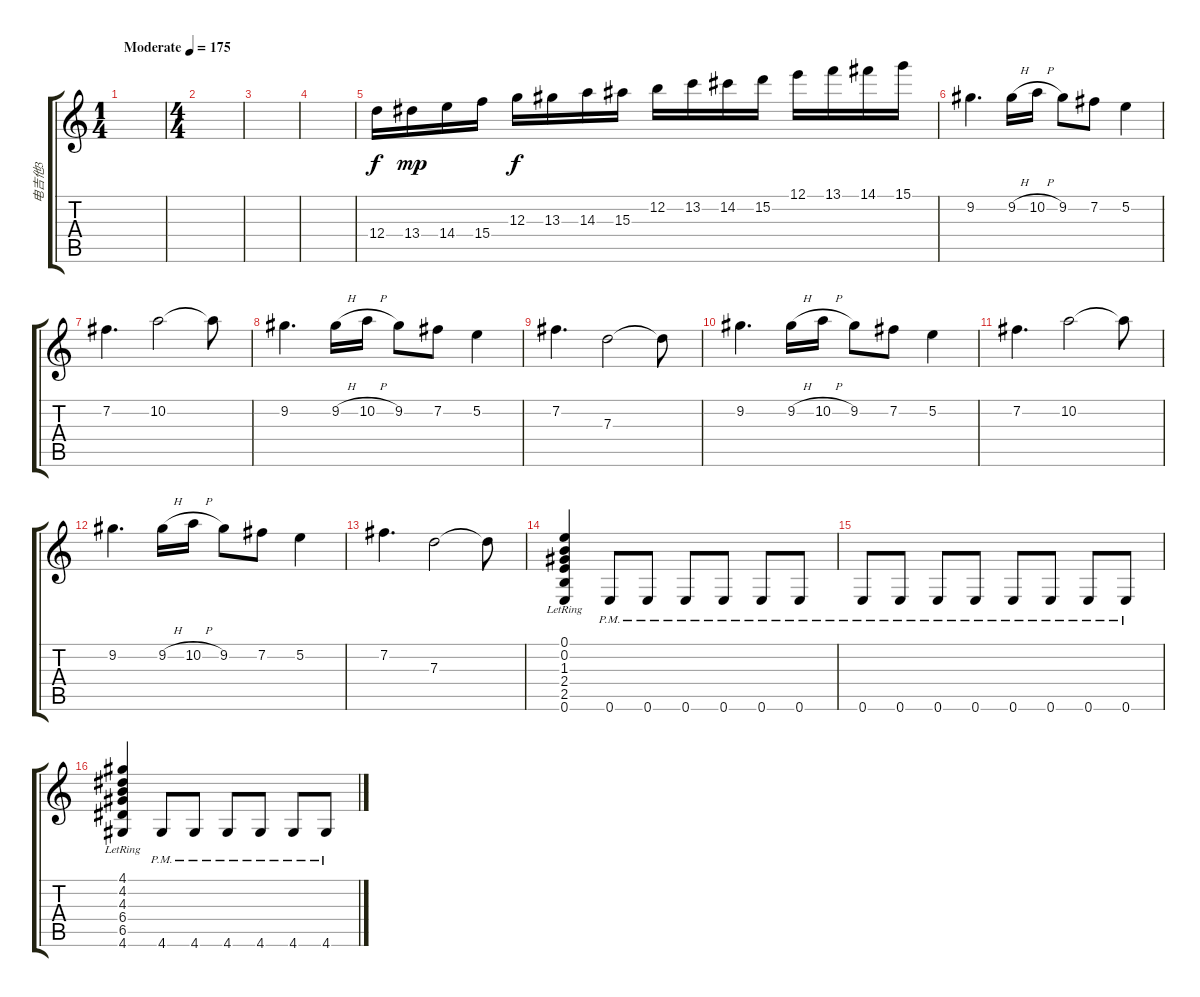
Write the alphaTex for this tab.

\track ("电吉他3" "电吉他3") {instrument distortionguitar}
\staff {score tabs}
\tuning (E4 B3 G3 D3 A2 E2) {hide}
\ts (1 4)
\tempo (175 "Moderate")
\clef g2
\ks c
|
\ts (4 4)
|
|
|
12.4.16 13.4.16{dy mp} 14.4.16 15.4.16 12.3.16{dy f} 13.3.16 14.3.16 15.3.16 12.2.16 13.2.16 14.2.16 15.2.16 12.1.16 13.1.16 14.1.16 15.1.16 |
9.2.4{d} 9.2{h}.16 10.2{h}.16 9.2.8 7.2.8 5.2.4 |
7.2.4{d} 10.2.2 10.2{t}.8 |
9.2.4{d} 9.2{h}.16 10.2{h}.16 9.2.8 7.2.8 5.2.4 |
7.2.4{d} 7.3.2 7.3{t}.8 |
9.2.4{d} 9.2{h}.16 10.2{h}.16 9.2.8 7.2.8 5.2.4 |
7.2.4{d} 10.2.2 10.2{t}.8 |
9.2.4{d} 9.2{h}.16 10.2{h}.16 9.2.8 7.2.8 5.2.4 |
7.2.4{d} 7.3.2 7.3{t}.8 |
(0.1{lr} 0.2{lr} 1.3{lr} 2.4{lr} 2.5{lr} 0.6{lr}).4 0.6{pm}.8 0.6{pm}.8 0.6{pm}.8 0.6{pm}.8 0.6{pm}.8 0.6{pm}.8 |
0.6{pm}.8 0.6{pm}.8 0.6{pm}.8 0.6{pm}.8 0.6{pm}.8 0.6{pm}.8 0.6{pm}.8 0.6{pm}.8 |
(4.1 4.2 4.3{lr} 6.4{lr} 6.5{lr} 4.6).4 4.6{pm}.8 4.6{pm}.8 4.6{pm}.8 4.6{pm}.8 4.6{pm}.8 4.6{pm}.8
